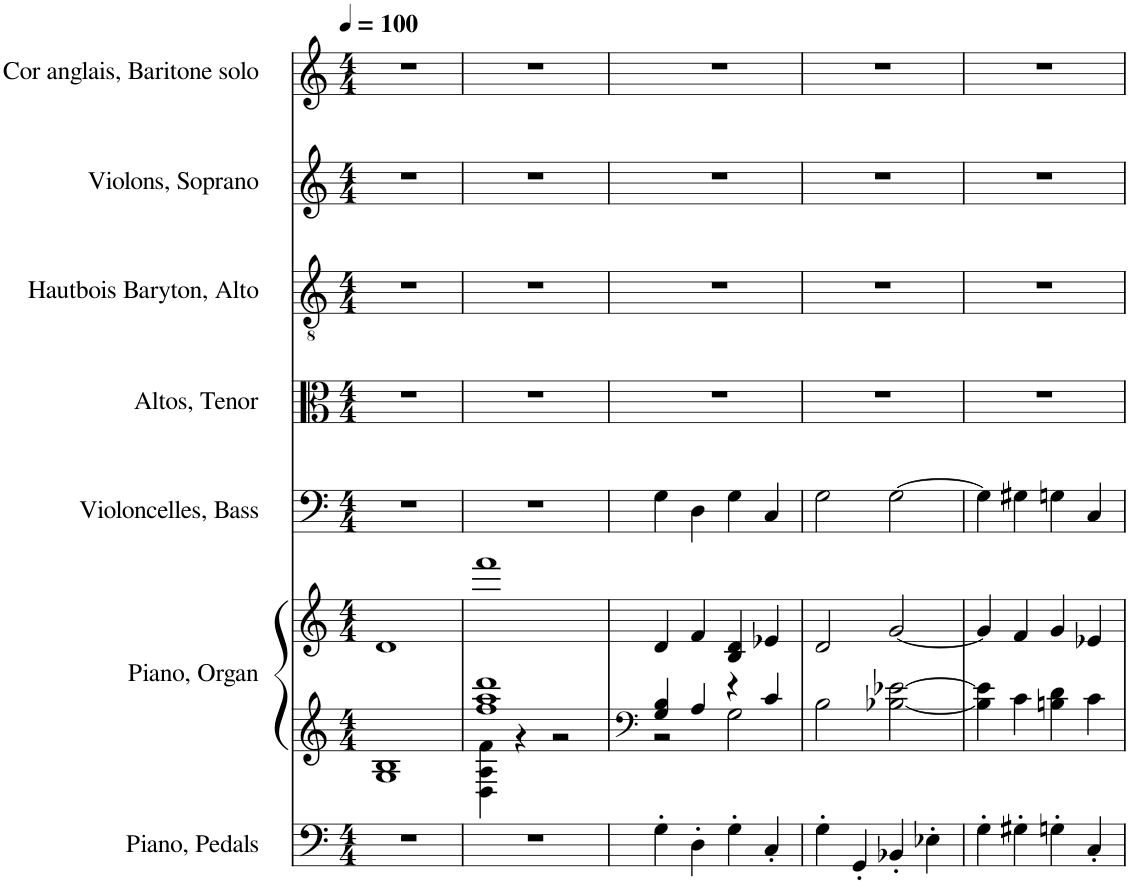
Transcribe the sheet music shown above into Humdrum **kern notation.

**kern	**kern	**kern	**kern	**kern	**kern	**kern	**kern
*part7	*part6	*part6	*part5	*part4	*part3	*part2	*part1
*staff8	*staff7	*staff6	*staff5	*staff4	*staff3	*staff2	*staff1
*I"Piano, Pedals	*I"Piano, Organ	*	*I"Violoncelles, Bass	*I"Altos, Tenor	*I"Hautbois Baryton, Alto	*I"Violons, Soprano	*I"Cor anglais, Baritone solo
*I'Pia.	*I'Pia.	*	*I'Vlcs	*I'Alt.	*I'Htbs. Bar.	*I'Vlns.	*I'C. A.
*clefF4	*clefG2	*clefG2	*clefF4	*clefC3	*clefGv2	*clefG2	*clefG2
*	*	*	*	*	*	*	*Trd4c7
*k[]	*k[]	*k[]	*k[]	*k[]	*k[]	*k[]	*k[]
*M4/4	*M4/4	*M4/4	*M4/4	*M4/4	*M4/4	*M4/4	*M4/4
*MM100	*MM100	*MM100	*MM100	*MM100	*MM100	*MM100	*MM100
=1	=1	=1	=1	=1	=1	=1	=1
1r	1G 1B	1d	1r	1r	1r	1r	1r
=2	=2	=2	=2	=2	=2	=2	=2
*	*^	*	*	*	*	*	*
1r	1ff 1aa 1ddd	4D\ 4A\ 4f\	1fff	1r	1r	1r	1r	1r
.	.	4r	.	.	.	.	.	.
.	.	2r	.	.	.	.	.	.
=3	=3	=3	=3	=3	=3	=3	=3	=3
*	*clefF4	*	*	*	*	*	*	*
4G'\	4G/ 4B/	2r	4d/	4G\	1r	1r	1r	1r
4D'\	4A/	.	4f/	4D\	.	.	.	.
4G'\	4r	2G\	4B/ 4d/	4G\	.	.	.	.
4C'/	4c/	.	4e-X/	4C/	.	.	.	.
*	*v	*v	*	*	*	*	*	*
=4	=4	=4	=4	=4	=4	=4	=4
4G'\	2B\	2d/	2G\	1r	1r	1r	1r
4GG'/	.	.	.	.	.	.	.
4BB-X'/	[2B-X\ [2e-X\	[2g/	[2G\	.	.	.	.
4E-X'\	.	.	.	.	.	.	.
=5	=5	=5	=5	=5	=5	=5	=5
4G'\	4B-\] 4e-\]	4g/]	4G\]	1r	1r	1r	1r
4G#X'\	4c\	4f/	4G#X\	.	.	.	.
4Gn'\	4Bn\ 4d\	4g/	4Gn\	.	.	.	.
4C'/	4c\	4e-X/	4C/	.	.	.	.
=	=	=	=	=	=	=	=
*-	*-	*-	*-	*-	*-	*-	*-
